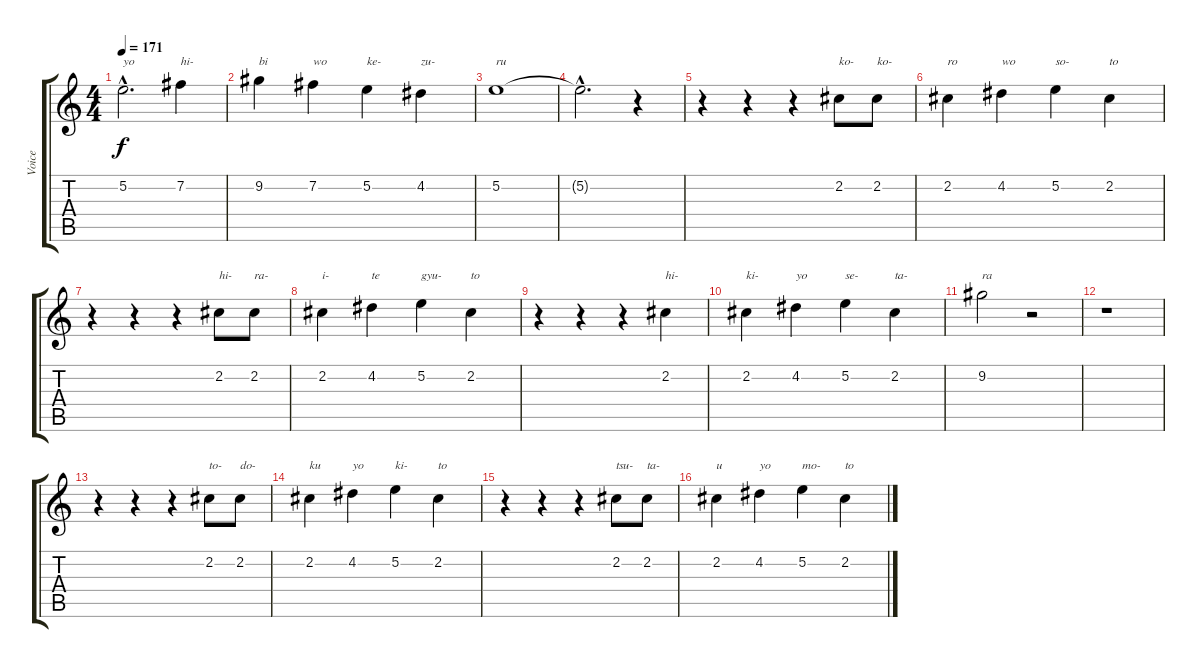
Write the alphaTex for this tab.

\track ("Voice" "Voice") {instrument contrabass}
\staff {score tabs}
\tuning (E4 B3 G3 D3 A2 E2) {hide}
\ts (4 4)
\tempo 171
\clef g2
\ks c
5.2{hac}.2{d txt "yo" dy f} 7.2.4{txt "hi-"} |
9.2.4{txt "bi"} 7.2.4{txt "wo"} 5.2.4{txt "ke-"} 4.2.4{txt "zu-"} |
5.2.1{txt "ru"} |
5.2{hac t}.2{d} r.4 |
r.4 r.4 r.4 2.2.8{txt "ko-"} 2.2.8{txt "ko-"} |
2.2.4{txt "ro"} 4.2.4{txt "wo"} 5.2.4{txt "so-"} 2.2.4{txt "to"} |
r.4 r.4 r.4 2.2.8{txt "hi-"} 2.2.8{txt "ra-"} |
2.2.4{txt "i-"} 4.2.4{txt "te"} 5.2.4{txt "gyu-"} 2.2.4{txt "to"} |
r.4 r.4 r.4 2.2.4{txt "hi-"} |
2.2.4{txt "ki-"} 4.2.4{txt "yo"} 5.2.4{txt "se-"} 2.2.4{txt "ta-"} |
9.2.2{txt "ra"} r.2 |
r.1 |
r.4 r.4 r.4 2.2.8{txt "to-"} 2.2.8{txt "do-"} |
2.2.4{txt "ku"} 4.2.4{txt "yo"} 5.2.4{txt "ki-"} 2.2.4{txt "to"} |
r.4 r.4 r.4 2.2.8{txt "tsu-"} 2.2.8{txt "ta-"} |
2.2.4{txt "u"} 4.2.4{txt "yo"} 5.2.4{txt "mo-"} 2.2.4{txt "to"}
